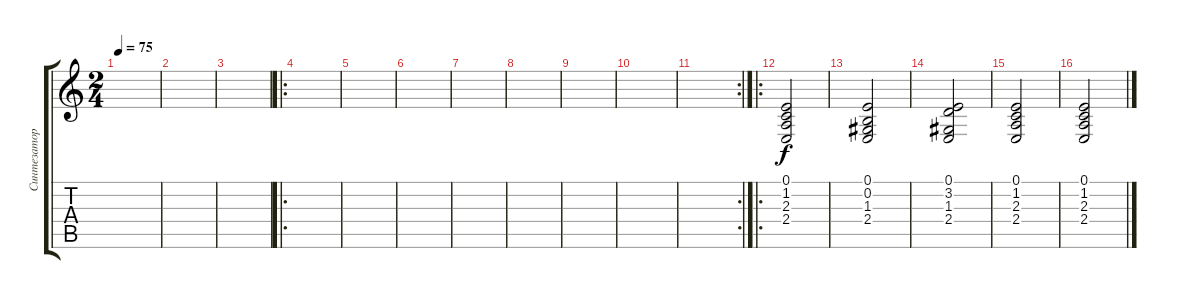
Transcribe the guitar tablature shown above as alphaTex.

\track ("Синтезатор" "Синтезатор") {instrument lead1square}
\staff {score tabs}
\tuning (E4 B3 G3 D3 A2 E2) {hide}
\ts (2 4)
\tempo 75
\clef g2
\ks c
|
|
|
\ro
|
|
|
|
|
|
|
\rc 2
|
\ro
(0.1 1.2 2.3 2.4).2 |
(0.1 0.2 1.3 2.4).2 |
(0.1 3.2 1.3 2.4).2 |
(0.1 1.2 2.3 2.4).2 |
(0.1 1.2 2.3 2.4).2
